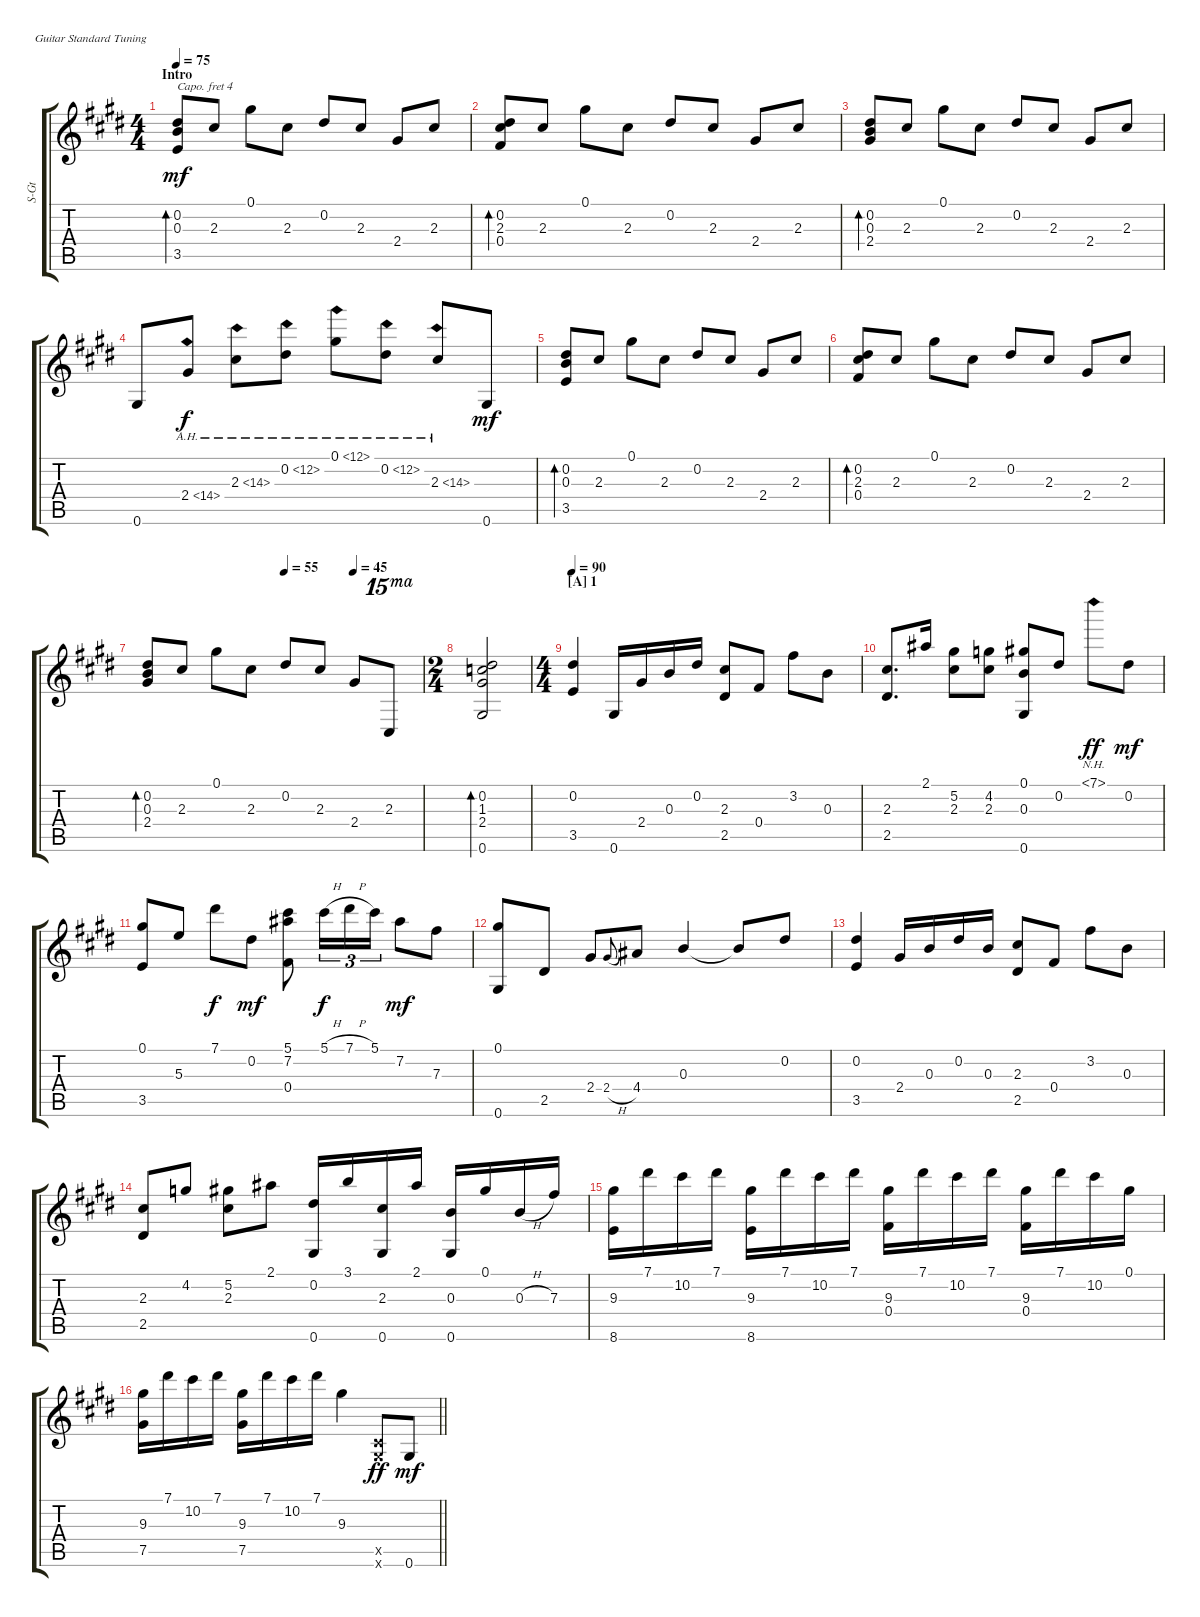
\bracketExtendMode groupsimilarinstruments
\track ("Guitar" "S-Gt") {instrument acousticguitarsteel}
\staff {score tabs}
\capo 4
\tuning (E4 B3 G3 D3 A2 E2)
\ts (4 4)
\beaming (8 2 2 2 2)
\section ("" "Intro")
\tempo 75
\clef g2
\ks e
(0.2{acc forcenatural} 0.3{acc forcenatural} 3.5{acc forcenatural}).8{bd 60 dy mf instrument acousticguitarsteel beam Up} 2.3{acc forcenatural}.8{beam Up} 0.1{acc forcenatural}.8{beam Down} 2.3{acc forcenatural}.8{beam Down} 0.2{acc forcenatural}.8{beam Up} 2.3{acc forcenatural}.8{beam Up} 2.4{acc forcenatural}.8{beam Up} 2.3{acc forcenatural}.8{beam Up} |
(0.2{acc forcenatural} 2.3{acc forcenatural} 0.4{acc forcenatural}).8{bd 60 beam Up} 2.3{acc forcenatural}.8{beam Up} 0.1{acc forcenatural}.8{beam Down} 2.3{acc forcenatural}.8{beam Down} 0.2{acc forcenatural}.8{beam Up} 2.3{acc forcenatural}.8{beam Up} 2.4{acc forcenatural}.8{beam Up} 2.3{acc forcenatural}.8{beam Up} |
(0.2{acc forcenatural} 0.3{acc forcenatural} 2.4{acc forcenatural}).8{bd 60 beam Up} 2.3{acc forcenatural}.8{beam Up} 0.1{acc forcenatural}.8{beam Down} 2.3{acc forcenatural}.8{beam Down} 0.2{acc forcenatural}.8{beam Up} 2.3{acc forcenatural}.8{beam Up} 2.4{acc forcenatural}.8{beam Up} 2.3{acc forcenatural}.8{beam Up} |
0.6{acc forcenatural}.8{beam Up} 2.4{ah 12 acc forcenatural}.8{dy f beam Up} 2.3{ah 12 acc forcenatural}.8{beam Down} 0.2{ah 12 acc forcenatural}.8{beam Down} 0.1{ah 12 acc forcenatural}.8{beam Down} 0.2{ah 12 acc forcenatural}.8{beam Down} 2.3{ah 12 acc forcenatural}.8{beam Up} 0.6{acc forcenatural}.8{dy mf beam Up} |
(0.2{acc forcenatural} 0.3{acc forcenatural} 3.5{acc forcenatural}).8{bd 60 beam Up} 2.3{acc forcenatural}.8{beam Up} 0.1{acc forcenatural}.8{beam Down} 2.3{acc forcenatural}.8{beam Down} 0.2{acc forcenatural}.8{beam Up} 2.3{acc forcenatural}.8{beam Up} 2.4{acc forcenatural}.8{beam Up} 2.3{acc forcenatural}.8{beam Up} |
(0.2{acc forcenatural} 2.3{acc forcenatural} 0.4{acc forcenatural}).8{bd 60 beam Up} 2.3{acc forcenatural}.8{beam Up} 0.1{acc forcenatural}.8{beam Down} 2.3{acc forcenatural}.8{beam Down} 0.2{acc forcenatural}.8{beam Up} 2.3{acc forcenatural}.8{beam Up} 2.4{acc forcenatural}.8{beam Up} 2.3{acc forcenatural}.8{beam Up} |
\tempo (55 0.5)
\tempo (45 0.75)
(0.2{acc forcenatural} 0.3{acc forcenatural} 2.4{acc forcenatural}).8{bd 60 beam Up} 2.3{acc forcenatural}.8{beam Up} 0.1{acc forcenatural}.8{beam Down} 2.3{acc forcenatural}.8{beam Down} 0.2{acc forcenatural}.8{beam Up} 2.3{acc forcenatural}.8{beam Up} 2.4{acc forcenatural}.8{beam Up} 2.3{acc forcenatural}.8{ot 15ma beam Up} |
\ts (2 4)
\beaming (8 2 2 2 2)
(0.2{acc forcenatural} 1.3{acc b} 2.4{acc forcenatural} 0.6{acc forcenatural}).2{bd 120 beam Up} |
\ts (4 4)
\beaming (8 2 2 2 2)
\section ("A" "1")
\tempo 90
(0.2{acc forcenatural} 3.5{acc forcenatural}).4{beam Up} 0.6{acc forcenatural}.16{beam Up} 2.4{acc forcenatural}.16{beam Up} 0.3{acc forcenatural}.16{beam Up} 0.2{acc forcenatural}.16{beam Up} (2.3{acc forcenatural} 2.5{acc forcenatural}).8{beam Up} 0.4{acc forcenatural}.8{beam Up} 3.2{acc forcenatural}.8{beam Down} 0.3{acc forcenatural}.8{beam Down} |
(2.3{acc forcenatural} 2.5{acc forcenatural}).8{d beam Up} 2.1{acc #}.16{beam Up} (5.2{acc forcenatural} 2.3{acc forcenatural}).8{beam Down} (4.2{acc b} 2.3{acc forcenatural}).8{beam Down} (0.1{acc forcenatural} 0.3{acc forcenatural} 0.6{acc forcenatural}).8{beam Up} 0.2{acc forcenatural}.8{beam Up} 7.1{nh acc forcenatural}.8{dy ff beam Down} 0.2{acc forcenatural}.8{dy mf beam Down} |
(0.1{acc forcenatural} 3.5{acc forcenatural}).8{beam Up} 5.3{acc forcenatural}.8{beam Up} 7.1{acc forcenatural}.8{dy f beam Down} 0.2{acc forcenatural}.8{dy mf beam Down} (5.1{acc forcenatural} 7.2{acc #} 0.4{acc forcenatural}).8{beam Down} 5.1{h acc forcenatural}.16{tu (3 2) dy f beam Down} 7.1{h acc forcenatural}.16{tu (3 2) beam Down} 5.1{acc forcenatural}.16{tu (3 2) beam Down} 7.2{acc #}.8{dy mf beam Down} 7.3{acc forcenatural}.8{beam Down} |
(0.6{acc forcenatural} 0.1{acc forcenatural}).8{beam Up} 2.5{acc forcenatural}.8{beam Up} 2.4{acc forcenatural}.8{beam Up} 2.4{h acc forcenatural}.8{gr onbeat beam Up} 4.4{acc #}.8{beam Up} 0.3{acc forcenatural}.4{beam Up} 0.3{t acc forcenatural}.8{beam Up} 0.2{acc forcenatural}.8{beam Up} |
(0.2{acc forcenatural} 3.5{acc forcenatural}).4{beam Up} 2.4{acc forcenatural}.16{beam Up} 0.3{acc forcenatural}.16{beam Up} 0.2{acc forcenatural}.16{beam Up} 0.3{acc forcenatural}.16{beam Up} (2.3{acc forcenatural} 2.5{acc forcenatural}).8{beam Up} 0.4{acc forcenatural}.8{beam Up} 3.2{acc forcenatural}.8{beam Down} 0.3{acc forcenatural}.8{beam Down} |
(2.3{acc forcenatural} 2.5{acc forcenatural}).8{beam Up} 4.2{acc b}.8{beam Up} (5.2{acc forcenatural} 2.3{acc forcenatural}).8{beam Down} 2.1{acc #}.8{beam Down} (0.2{acc forcenatural} 0.6{acc forcenatural}).16{beam Up} 3.1{acc forcenatural}.16{beam Up} (2.3{acc forcenatural} 0.6{acc forcenatural}).16{beam Up} 2.1{acc #}.16{beam Up} (0.3{acc forcenatural} 0.6{acc forcenatural}).16{beam Up} 0.1{acc forcenatural}.16{beam Up} 0.3{h acc forcenatural}.16{beam Up} 7.3{acc forcenatural}.16{beam Up} |
(9.3{acc forcenatural} 8.6{acc forcenatural}).16{beam Down} 7.1{acc forcenatural}.16{beam Down} 10.2{acc forcenatural}.16{beam Down} 7.1{acc forcenatural}.16{beam Down} (9.3{acc forcenatural} 8.6{acc forcenatural}).16{beam Down} 7.1{acc forcenatural}.16{beam Down} 10.2{acc forcenatural}.16{beam Down} 7.1{acc forcenatural}.16{beam Down} (9.3{acc forcenatural} 0.4{acc forcenatural}).16{beam Down} 7.1{acc forcenatural}.16{beam Down} 10.2{acc forcenatural}.16{beam Down} 7.1{acc forcenatural}.16{beam Down} (9.3{acc forcenatural} 0.4{acc forcenatural}).16{beam Down} 7.1{acc forcenatural}.16{beam Down} 10.2{acc forcenatural}.16{beam Down} 0.1{acc forcenatural}.16{beam Down} |
\barLineRight lightlight
(9.3{acc forcenatural} 7.5{acc forcenatural}).16{beam Down} 7.1{acc forcenatural}.16{beam Down} 10.2{acc forcenatural}.16{beam Down} 7.1{acc forcenatural}.16{beam Down} (9.3{acc forcenatural} 7.5{acc forcenatural}).16{beam Down} 7.1{acc forcenatural}.16{beam Down} 10.2{acc forcenatural}.16{beam Down} 7.1{acc forcenatural}.16{beam Down} 9.3{acc forcenatural}.4{beam Down} (0.6{x acc forcenatural} 0.5{x acc forcenatural}).8{dy ff beam Up} 0.6{acc forcenatural}.8{dy mf beam Up}
